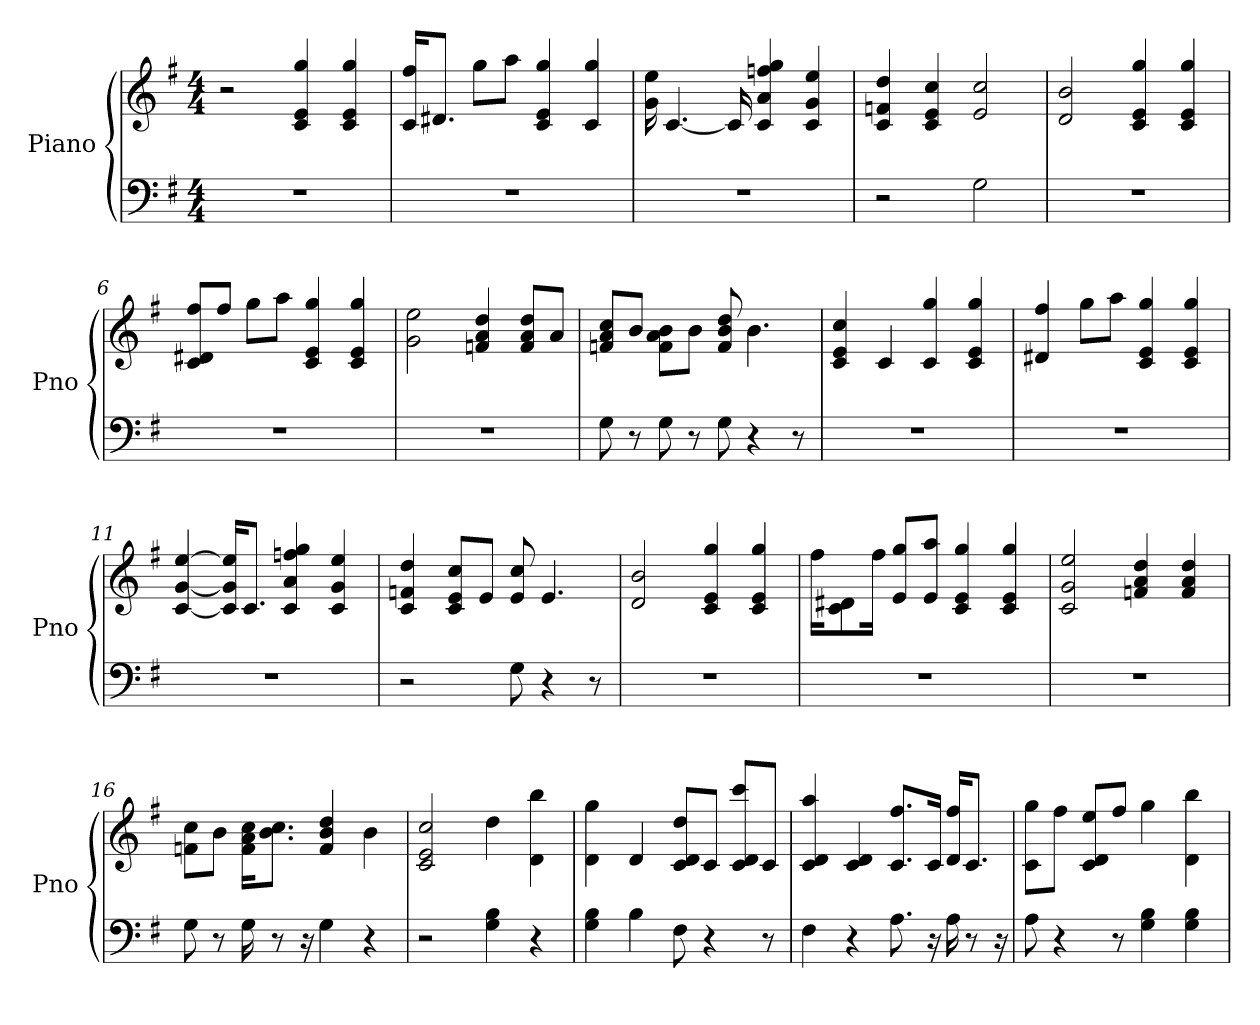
**kern	**kern
*part1	*part1
*staff2	*staff1
*I"Piano	*
*I'Pno	*
*clefF4	*clefG2
*k[f#]	*k[f#]
*G:	*G:
*M4/4	*M4/4
*MM171	*MM171
=1	=1
1r	2r
.	4c 4gg 4e
.	4c 4gg 4e
=2	=2
1r	16c/ 16ff#/KL
.	8.d#/J
.	8gg\L
.	8aa\J
.	4c 4e 4gg
.	4c 4gg
=3	=3
1r	16ee 16g
.	[4.c
.	16c]
.	4c 4gg 4a 4ff
.	4ee 4c 4g
=4	=4
2r	4c 4dd 4f
.	4cc 4c 4e
2G	2cc 2e
=5	=5
1r	2b 2d
.	4e 4c 4gg
.	4c 4e 4gg
=6	=6
1r	8c/ 8d#/ 8ff#/L
.	8ff#/J
.	8gg\L
.	8aa\J
.	4c 4e 4gg
.	4c 4e 4gg
=7	=7
1r	2ee 2g
.	4a 4dd 4f
.	8f/ 8a/ 8dd/L
.	8a/J
=8	=8
8G	8a/ 8cc/ 8f/L
8r	8b/J
8G	8b\ 8a\ 8f\L
8r	8b\J
8G	8b 8f 8dd
4r	4.b
8r	.
=9	=9
1r	4cc 4e 4c
.	4c
.	4c 4gg
.	4e 4c 4gg
=10	=10
1r	4ff# 4d#
.	8gg\L
.	8aa\J
.	4c 4gg 4e
.	4c 4e 4gg
=11	=11
1r	[4g [4c [4ee
.	16g]/ 16c]/ 16ee]/KL
.	8.c/J
.	4c 4gg 4a 4ff
.	4ee 4c 4g
=12	=12
2r	4f 4dd 4c
.	8cc/ 8c/ 8e/L
.	8e/J
8G	8cc 8e
4r	4.e
8r	.
=13	=13
1r	2b 2d
.	4c 4gg 4e
.	4e 4c 4gg
=14	=14
1r	16ff#\KL
.	8c\ 8d#\
.	16ff#\Jk
.	8e/ 8gg/L
.	8aa/ 8e/J
.	4c 4e 4gg
.	4c 4e 4gg
=15	=15
1r	2c 2g 2ee
.	4a 4dd 4f
.	4a 4dd 4f
=16	=16
8G	8cc\ 8f\L
8r	8b\J
16G	16cc\ 16f\ 16a\KL
8r	8.cc\ 8.b\J
16r	.
4G	4f 4dd 4b
4r	4b
=17	=17
2r	2c 2cc 2e
4G 4B	4dd
4r	4bb 4d
=18	=18
4G 4B	4gg 4d
4B	4d
8F#	8c/ 8dd/ 8d/L
4r	8c/J
.	8c/ 8ccc/ 8d/L
8r	8c/J
=19	=19
4F#	4aa 4d 4c
4r	4d 4c
8.A	8.c/ 8.ff#/L
16r	16c/Jk
16A	16d/ 16ff#/KL
8r	8.c/J
16r	.
=20	=20
8A	8gg\ 8c\L
4r	8ff#\J
.	8d/ 8c/ 8ee/L
8r	8ff#/J
4B 4G	4gg
4G 4B	4d 4bb
=	=
*-	*-
